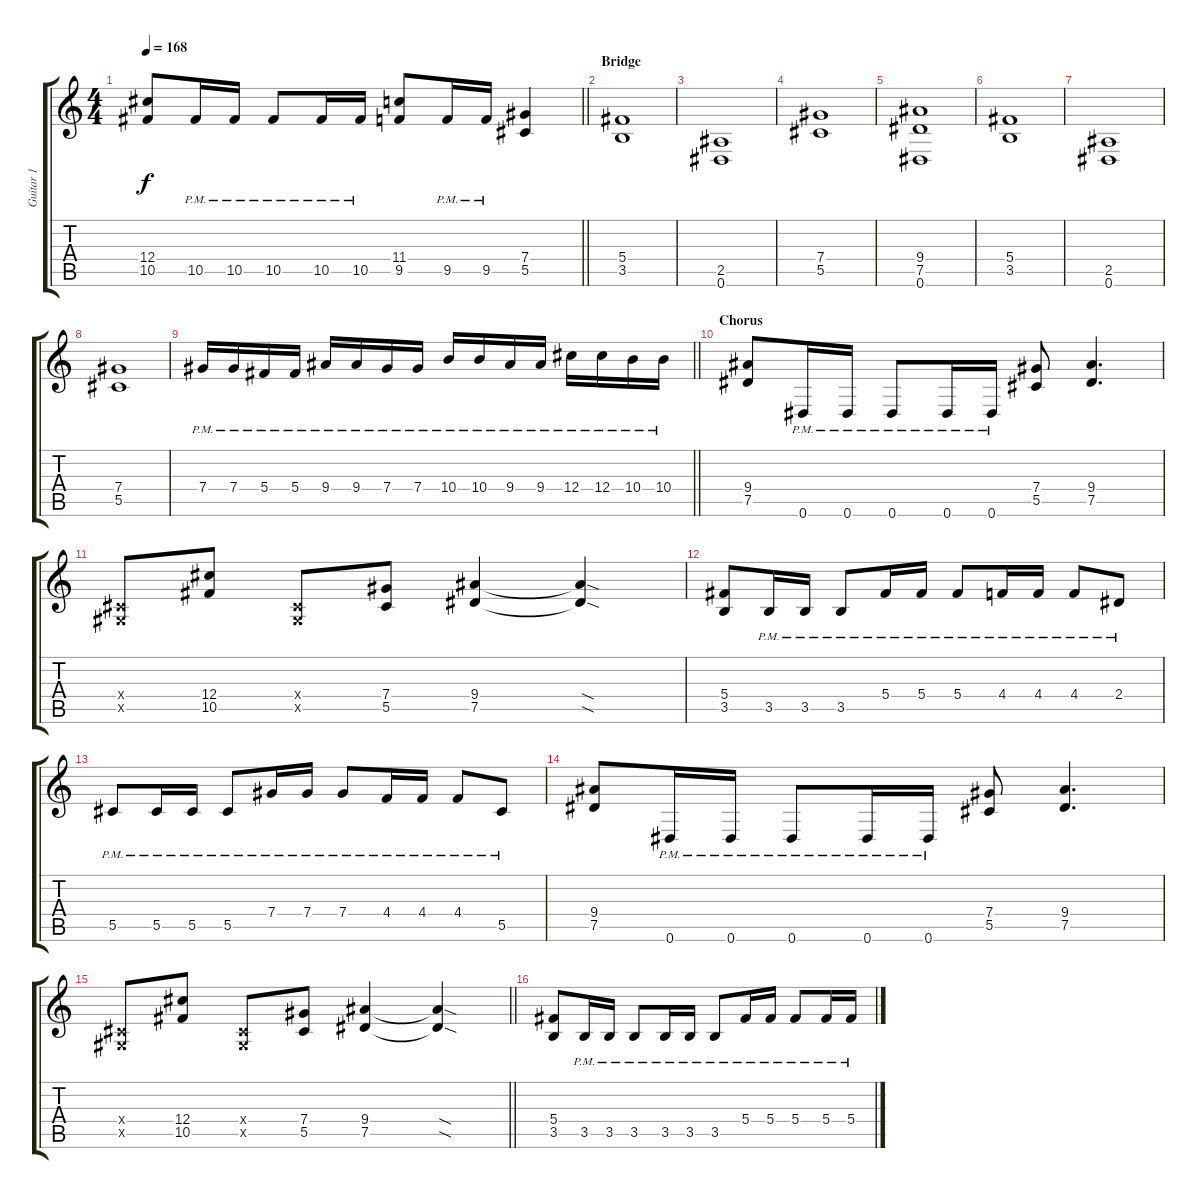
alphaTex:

\track ("Guitar 1" "Guitar 1") {instrument distortionguitar}
\staff {score tabs}
\tuning (Eb4 Bb3 Gb3 Db3 Ab2 Eb2) {hide}
\ts (4 4)
\tempo 168
\clef g2
\barLineRight lightlight
\ks c
(12.4 10.5).8{dy f} 10.5{pm}.16 10.5{pm}.16 10.5{pm}.8 10.5{pm}.16 10.5{pm}.16 (11.4 9.5).8 9.5{pm}.16 9.5{pm}.16 (7.4 5.5).4 |
\section ("" "Bridge")
(5.4 3.5).1 |
(2.5 0.6).1 |
(7.4 5.5).1 |
(9.4 7.5 0.6).1 |
(5.4 3.5).1 |
(2.5 0.6).1 |
(7.4 5.5).1 |
\barLineRight lightlight
7.4{pm}.16 7.4{pm}.16 5.4{pm}.16 5.4{pm}.16 9.4{pm}.16 9.4{pm}.16 7.4{pm}.16 7.4{pm}.16 10.4{pm}.16 10.4{pm}.16 9.4{pm}.16 9.4{pm}.16 12.4{pm}.16 12.4{pm}.16 10.4{pm}.16 10.4{pm}.16 |
\section ("" "Chorus")
(9.4 7.5).8{volume 14} 0.6{pm}.16 0.6{pm}.16 0.6{pm}.8 0.6{pm}.16 0.6{pm}.16 (7.4 5.5).8 (9.4 7.5).4{d} |
(0.4{x} 0.5{x}).8 (12.4 10.5).8 (0.4{x} 0.5{x}).8 (7.4 5.5).8 (9.4 7.5).4 (9.4{sod t} 7.5{sod t}).4 |
(5.4 3.5).8 3.5{pm}.16 3.5{pm}.16 3.5{pm}.8 5.4{pm}.16 5.4{pm}.16 5.4{pm}.8 4.4{pm}.16 4.4{pm}.16 4.4{pm}.8 2.4{pm}.8 |
5.5{pm}.8 5.5{pm}.16 5.5{pm}.16 5.5{pm}.8 7.4{pm}.16 7.4{pm}.16 7.4{pm}.8 4.4{pm}.16 4.4{pm}.16 4.4{pm}.8 5.5{pm}.8 |
(9.4 7.5).8 0.6{pm}.16 0.6{pm}.16 0.6{pm}.8 0.6{pm}.16 0.6{pm}.16 (7.4 5.5).8 (9.4 7.5).4{d} |
\barLineRight lightlight
(0.4{x} 0.5{x}).8 (12.4 10.5).8 (0.4{x} 0.5{x}).8 (7.4 5.5).8 (9.4 7.5).4 (9.4{sod t} 7.5{sod t}).4 |
(5.4 3.5).8 3.5{pm}.16 3.5{pm}.16 3.5{pm}.8 3.5{pm}.16 3.5{pm}.16 3.5{pm}.8 5.4{pm}.16 5.4{pm}.16 5.4{pm}.8 5.4{pm}.16 5.4{pm}.16
